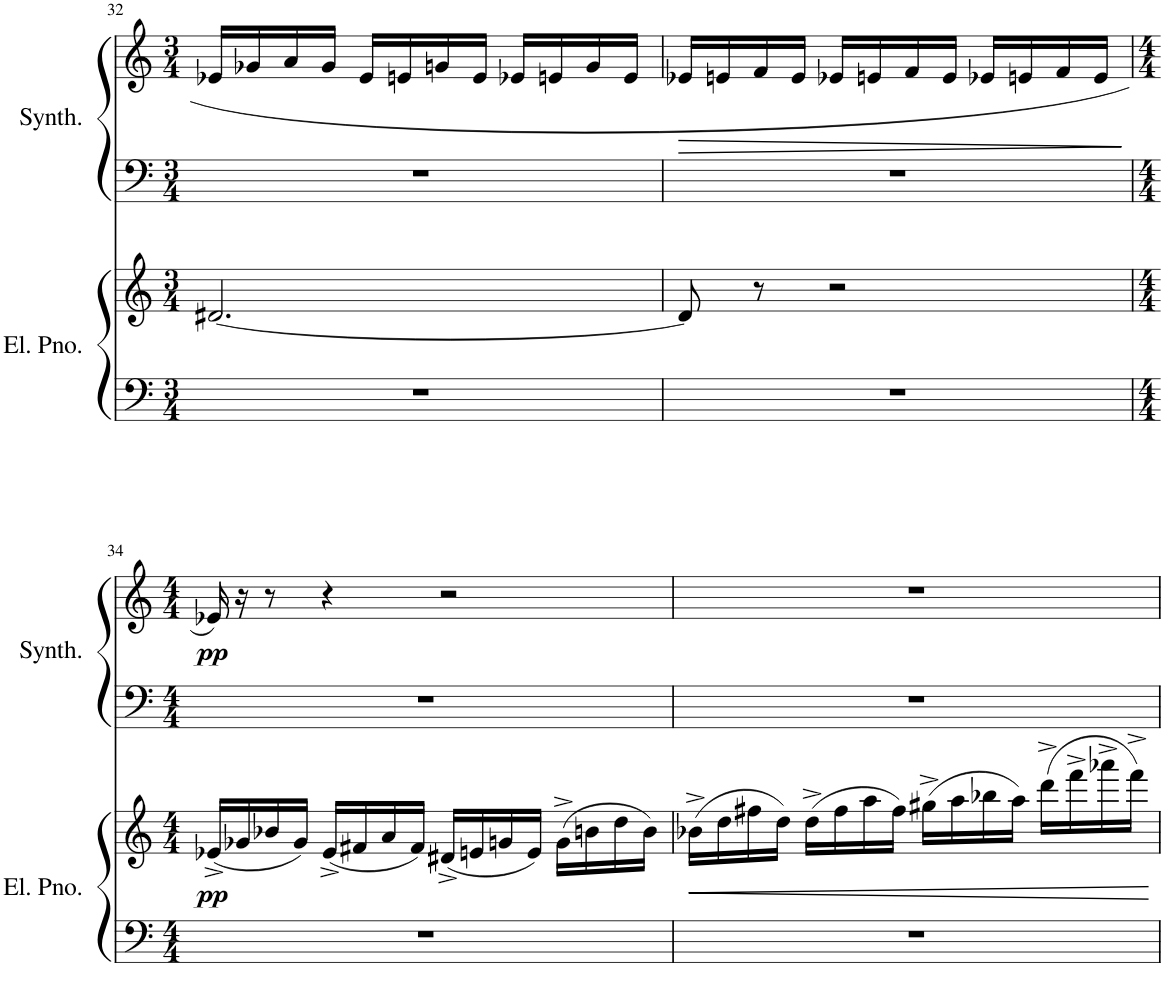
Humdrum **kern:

**kern	**kern	**dynam	**kern	**kern	**dynam
*part2	*part2	*part2	*part1	*part1	*part1
*staff4	*staff3	*staff3/4	*staff2	*staff1	*staff1/2
*I"Electric Piano	*	*	*I"Saw Synthesizer	*	*
*I'El. Pno.	*	*	*I'Synth.	*	*
!!LO:PB:g=z
*clefF4	*clefG2	*	*clefF4	*clefG2	*
*k[]	*k[]	*	*k[]	*k[]	*
*M3/4	*M3/4	*	*M3/4	*M3/4	*
=32	=32	=32	=32	=32	=32
2.r	[2.d#X/	.	2.r	16e-X/LL	.
.	.	.	.	16g-X/	.
.	.	.	.	16a/	.
.	.	.	.	16g-/JJ	.
.	.	.	.	16e-/LL	.
.	.	.	.	16en/	.
.	.	.	.	16gn/	.
.	.	.	.	16e/JJ	.
.	.	.	.	16e-X/LL	.
.	.	.	.	16en/	.
.	.	.	.	16g/	.
.	.	.	.	16e/JJ	.
=33	=33	=33	=33	=33	=33
!	!	!	!	!	!LO:HP:b
2.r	8d#/]	.	2.r	16e-X/LL	>
.	.	.	.	16en/	.
.	8r	.	.	16f/	.
.	.	.	.	16e/JJ	.
.	2r	.	.	16e-X/LL	.
.	.	.	.	16en/	.
.	.	.	.	16f/	.
.	.	.	.	16e/JJ	.
.	.	.	.	16e-X/LL	.
.	.	.	.	16en/	.
.	.	.	.	16f/	.
.	.	.	.	16e/JJ	.
.	.	.	.	.	]
!!LO:LB:g=z
=34	=34	=34	=34	=34	=34
*M4/4	*M4/4	*	*M4/4	*M4/4	*
!	!	!LO:DY:b	!	!	!LO:DY:b
1r	(16e-X^/LL	pp	1r	16e-X/	pp
.	16g-X/	.	.	16r	.
.	16b-X/	.	.	8r	.
.	16g-/JJ)	.	.	.	.
.	(16e-^/LL	.	.	4r	.
.	16f#X/	.	.	.	.
.	16a/	.	.	.	.
.	16f#/JJ)	.	.	.	.
.	(16d#X^/LL	.	.	2r	.
.	16en/	.	.	.	.
.	16gn/	.	.	.	.
.	16e/JJ)	.	.	.	.
.	(16g^\LL	.	.	.	.
.	16bn\	.	.	.	.
.	16dd\	.	.	.	.
.	16b\JJ)	.	.	.	.
=35	=35	=35	=35	=35	=35
!	!	!LO:HP:b	!	!	!
1r	(16b-X^\LL	<	1r	1r	.
.	16dd\	.	.	.	.
.	16ff#X\	.	.	.	.
.	16dd\JJ)	.	.	.	.
.	(16dd^\LL	.	.	.	.
.	16ff#\	.	.	.	.
.	16aa\	.	.	.	.
.	16ff#\JJ)	.	.	.	.
.	(16gg#X^\LL	.	.	.	.
.	16aa\	.	.	.	.
.	16bb-X\	.	.	.	.
.	16aa\JJ)	.	.	.	.
.	(16ddd^\LL	.	.	.	.
.	16fff^\	.	.	.	.
.	16aaa-X^\	.	.	.	.
.	16fff^\JJ)	.	.	.	.
.	.	[	.	.	.
=	=	=	=	=	=
*-	*-	*-	*-	*-	*-
